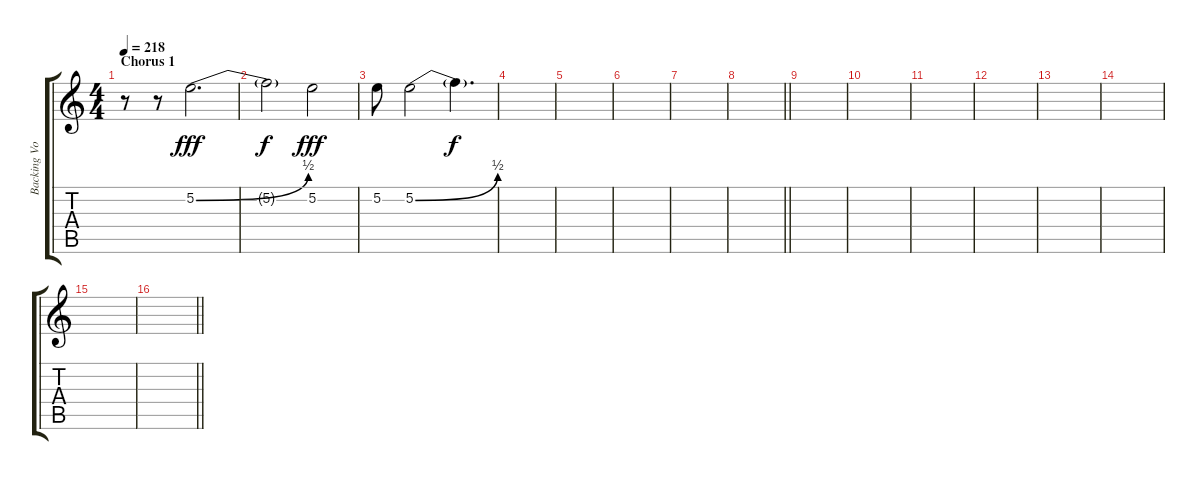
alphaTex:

\track ("Backing Vocals [Sully Erna]" "Backing Vo") {instrument contrabass}
\staff {score tabs}
\tuning (E4 B3 G3 D3 A2 E2) {hide}
\ts (4 4)
\section ("" "Chorus 1")
\tempo 218
\clef g2
\ks c
r.8{dy fff} r.8 5.2{be (bend 0 0 60 2)}.2{d} |
5.2{t}.2{dy f} 5.2.2{dy fff} |
5.2.8 5.2{be (bend 0 0 60 2)}.2 5.2{t}.4{d dy f} |
|
|
|
|
\barLineRight lightlight
|
|
|
|
|
|
|
|
\barLineRight lightlight
